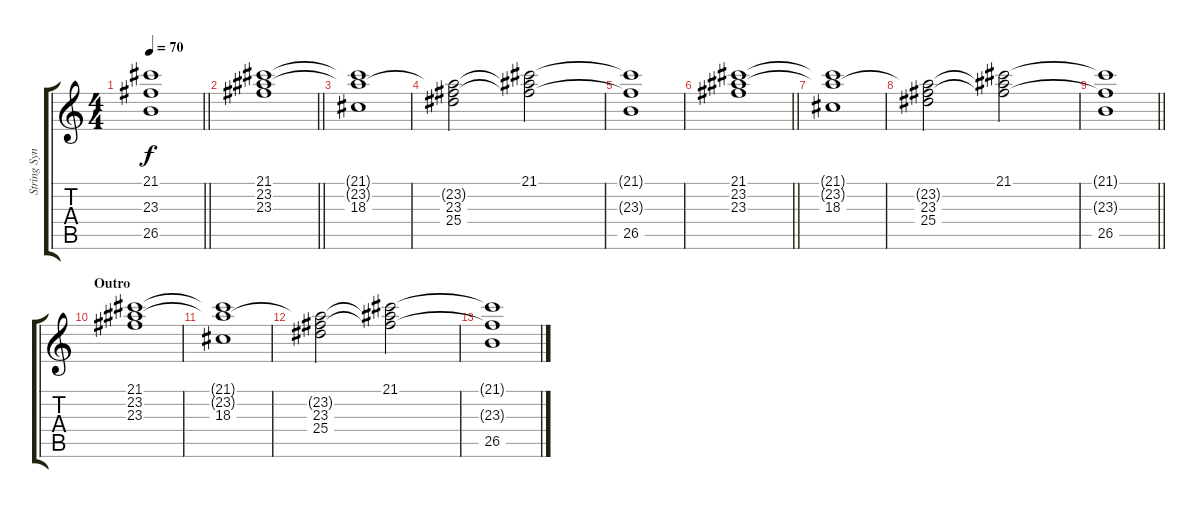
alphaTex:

\track ("String Synth" "String Syn") {instrument synthstrings1}
\staff {score tabs}
\tuning (E4 B3 G3 D3 A2 E2) {hide}
\ts (4 4)
\tempo 70
\clef g2
\barLineRight lightlight
\ks c
(21.1{t} 23.3{t} 26.5).1{dy f} |
\section ("" "")
\barLineRight lightlight
(21.1 23.2 23.3).1 |
(21.1{t} 23.2{t} 18.3).1 |
(23.2{t} 23.3 25.4).2 (21.1 23.2{t} 23.3{t}).2 |
(21.1{t} 23.3{t} 26.5).1 |
\barLineRight lightlight
(21.1 23.2 23.3).1 |
(21.1{t} 23.2{t} 18.3).1 |
(23.2{t} 23.3 25.4).2 (21.1 23.2{t} 23.3{t}).2 |
\barLineRight lightlight
(21.1{t} 23.3{t} 26.5).1 |
\section ("" "Outro")
(21.1 23.2 23.3).1 |
(21.1{t} 23.2{t} 18.3).1 |
(23.2{t} 23.3 25.4).2 (21.1 23.2{t} 23.3{t}).2 |
(21.1{t} 23.3{t} 26.5).1
